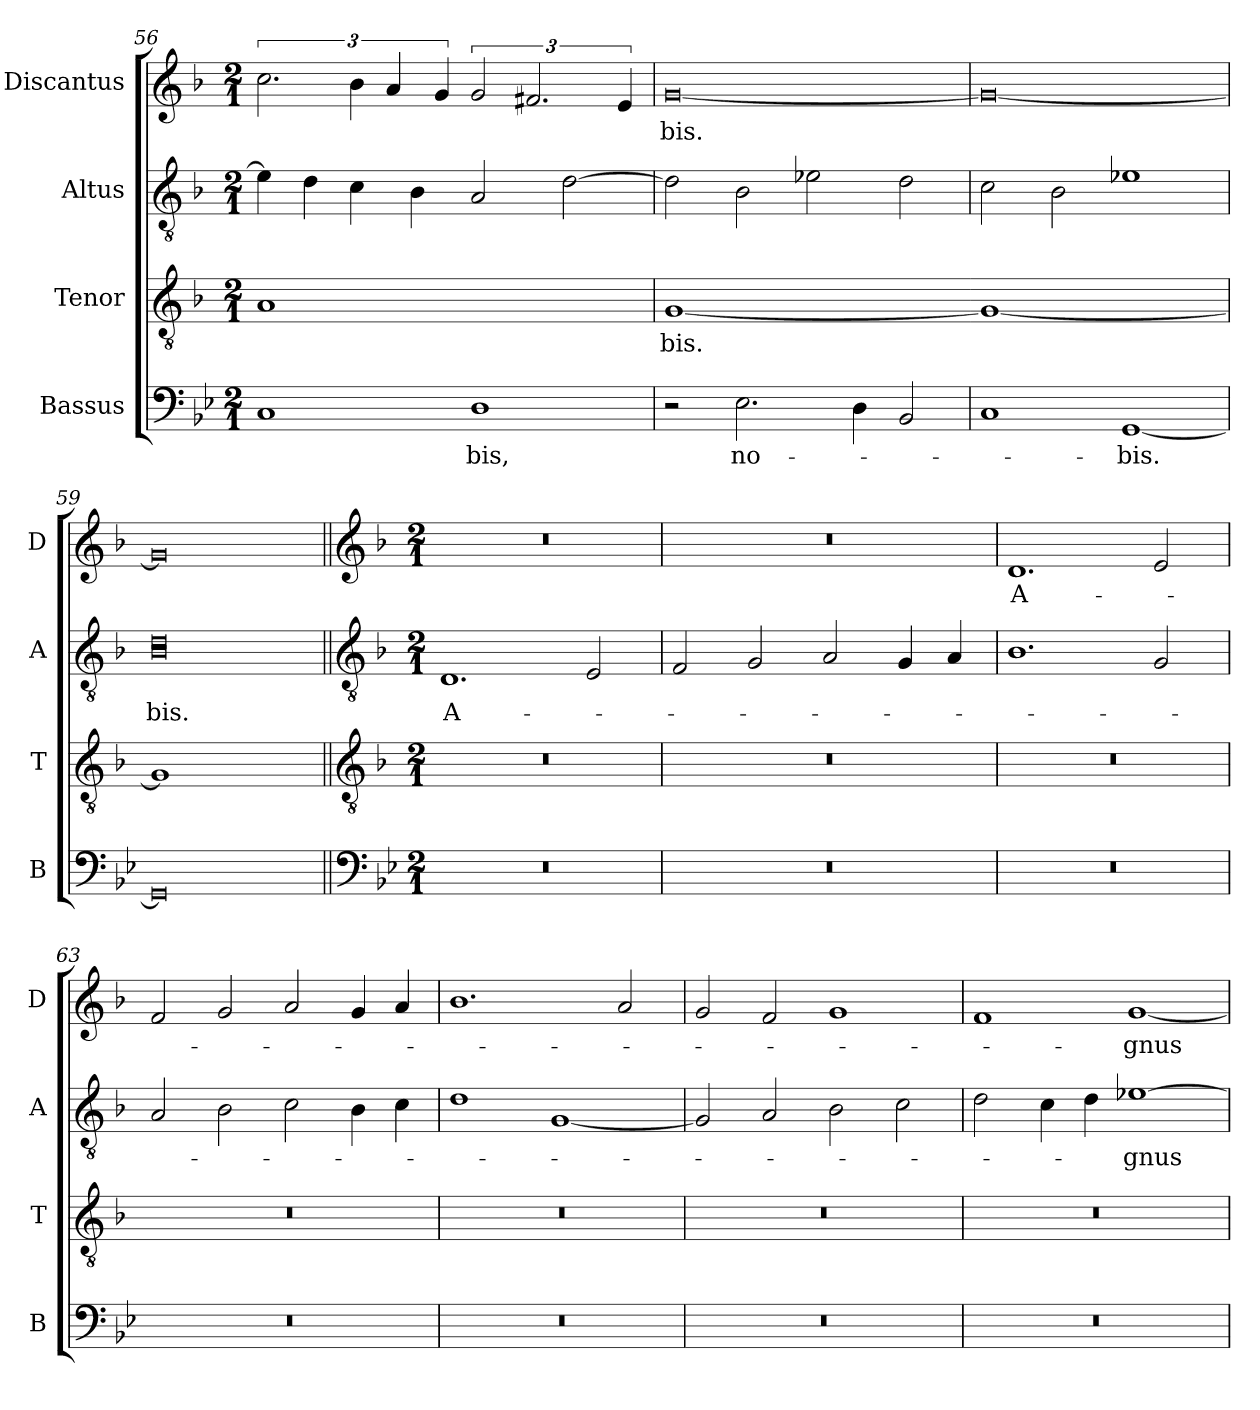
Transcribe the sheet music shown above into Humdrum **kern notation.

**kern	**text	**kern	**text	**kern	**text	**kern	**text
*part4	*part4	*part3	*part3	*part2	*part2	*part1	*part1
*staff4	*staff4	*staff3	*staff3	*staff2	*staff2	*staff1	*staff1
*I"Bassus	*	*I"Tenor	*	*I"Altus	*	*I"Discantus	*
*I'B	*	*I'T	*	*I'A	*	*I'D	*
*clefF4	*	*clefGv2	*	*clefGv2	*	*clefG2	*
*k[b-e-]	*	*k[b-]	*	*k[b-]	*	*k[b-]	*
*M2/1	*	*M2/1	*	*M2/1	*	*M2/1	*
=56	=56	=56	=56	=56	=56	=56	=56
!	!	!LO:N:vis=1	!	!	!	!	!
1C	.	0A	.	4e-]	.	3.cc	.
.	.	.	.	4d	.	.	.
.	.	.	.	4c	.	6b-	.
.	.	.	.	.	.	6a	.
.	.	.	.	4B-	.	.	.
.	.	.	.	.	.	6g	.
1D	-bis,	.	.	2A	.	3g	.
.	.	.	.	.	.	3.f#X	.
.	.	.	.	[2d	.	.	.
.	.	.	.	.	.	6e	.
=57	=57	=57	=57	=57	=57	=57	=57
!	!	!LO:N:vis=1	!	!	!	!	!
2r	.	[0G	-bis.	2d]	.	[0g	-bis.
2.E-	no-	.	.	2B-	.	.	.
.	.	.	.	2e-X	.	.	.
4D	.	.	.	.	.	.	.
2BB-	.	.	.	2d	.	.	.
=58	=58	=58-	=58	=58	=58	=58	=58
!	!	!LO:N:vis=1	!	!	!	!	!
1C	.	0G_	.	2c	.	0g_	.
.	.	.	.	2B-	.	.	.
[1GG	-bis.	.	.	1e-X	.	.	.
=59	=59	=59	=59	=59	=59	=59	=59
!	!	!LO:N:vis=1	!	!	!	!	!
*	*	*	*	*^	*	*	*
0GG]	.	0G]	.	0B-\	0d/	-bis.	0g]	.
*	*	*	*	*v	*v	*	*	*
!!LO:LB:g=z
=60||	=60||	=60||	=60||	=60||	=60||	=60||	=60||
*clefF4	*	*clefGv2	*	*clefGv2	*	*clefG2	*
*k[b-e-]	*	*k[b-]	*	*k[b-]	*	*k[b-]	*
*M2/1	*	*M2/1	*	*M2/1	*	*M2/1	*
0r	.	0r	.	1.D	A-	0r	.
.	.	.	.	2E	.	.	.
=61	=61	=61	=61	=61	=61	=61	=61
0r	.	0r	.	2F	.	0r	.
.	.	.	.	2G	.	.	.
.	.	.	.	2A	.	.	.
.	.	.	.	4G	.	.	.
.	.	.	.	4A	.	.	.
=62	=62	=62	=62	=62	=62	=62	=62
0r	.	0r	.	1.B-	.	1.d	A-
.	.	.	.	2G	.	2e	.
=63	=63	=63	=63	=63	=63	=63	=63
0r	.	0r	.	2A	.	2f	.
.	.	.	.	2B-	.	2g	.
.	.	.	.	2c	.	2a	.
.	.	.	.	4B-	.	4g	.
.	.	.	.	4c	.	4a	.
=64	=64	=64	=64	=64	=64	=64	=64
0r	.	0r	.	1d	.	1.b-	.
.	.	.	.	[1G	.	.	.
.	.	.	.	.	.	2a	.
=65	=65	=65	=65	=65	=65	=65	=65
0r	.	0r	.	2G]	.	2g	.
.	.	.	.	2A	.	2f	.
.	.	.	.	2B-	.	1g	.
.	.	.	.	2c	.	.	.
=66	=66	=66	=66	=66	=66	=66	=66
0r	.	0r	.	2d	.	1f	.
.	.	.	.	4c	.	.	.
.	.	.	.	4d	.	.	.
.	.	.	.	[1e-X	-gnus	[1g	-gnus
=	=	=	=	=	=	=	=
*-	*-	*-	*-	*-	*-	*-	*-
